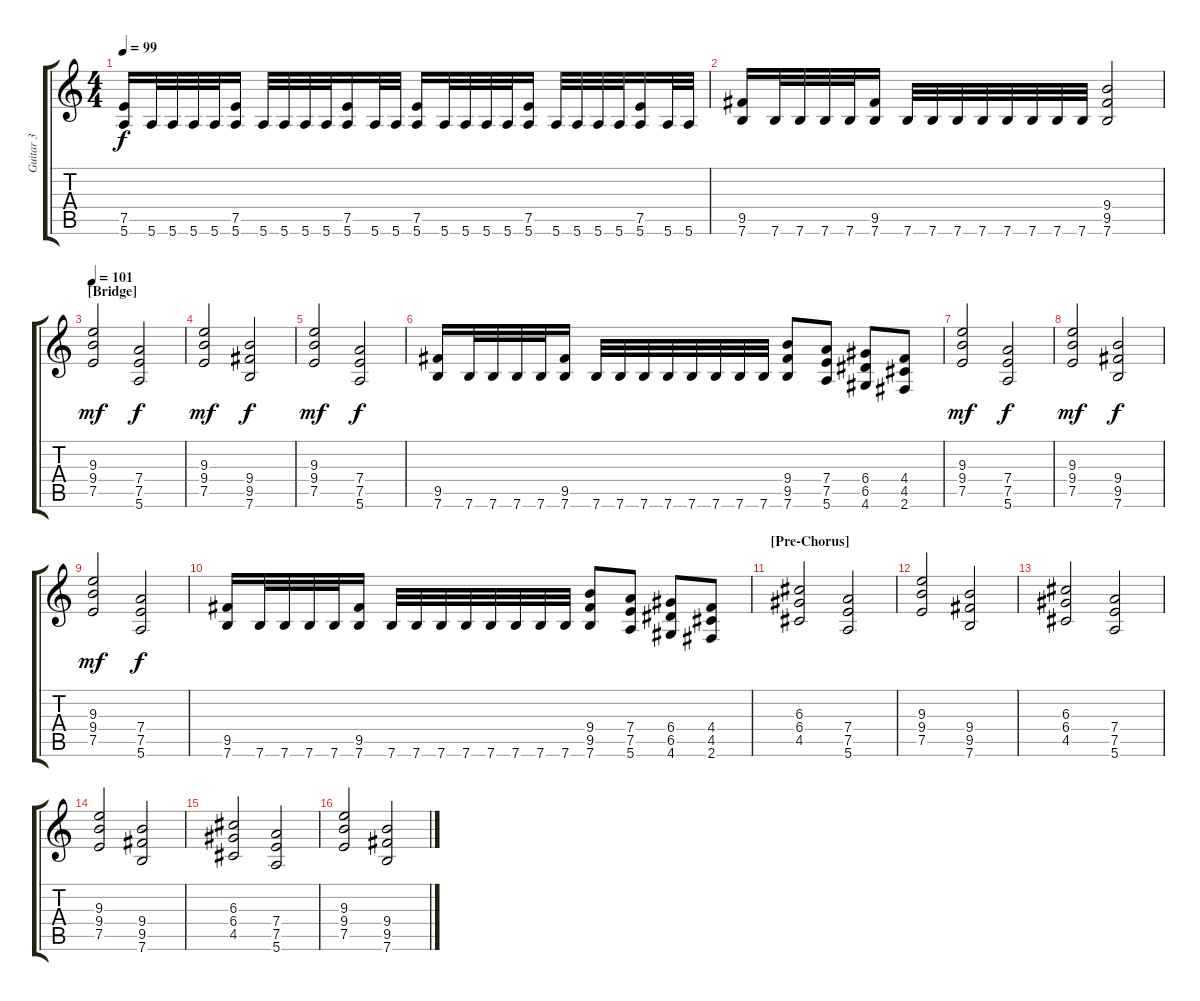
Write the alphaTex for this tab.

\track ("Guitar 3" "Guitar 3") {instrument distortionguitar}
\staff {score tabs}
\tuning (E4 B3 G3 D3 A2 E2) {hide}
\ts (4 4)
\tempo 99
\clef g2
\ks c
(7.5 5.6).16{dy f} 5.6.32 5.6.32 5.6.32 5.6.32 (7.5 5.6).16 5.6.32 5.6.32 5.6.32 5.6.32 (7.5 5.6).16 5.6.32 5.6.32 (7.5 5.6).16 5.6.32 5.6.32 5.6.32 5.6.32 (7.5 5.6).16 5.6.32 5.6.32 5.6.32 5.6.32 (7.5 5.6).16 5.6.32 5.6.32 |
(9.5 7.6).16 7.6.32 7.6.32 7.6.32 7.6.32 (9.5 7.6).16 7.6.32 7.6.32 7.6.32 7.6.32 7.6.32 7.6.32 7.6.32 7.6.32 (9.4 9.5 7.6).2 |
\section ("" "[Bridge]")
\tempo 101
(9.3 9.4 7.5).2{dy mf} (7.4 7.5 5.6).2{dy f} |
(9.3 9.4 7.5).2{dy mf} (9.4 9.5 7.6).2{dy f} |
(9.3 9.4 7.5).2{dy mf} (7.4 7.5 5.6).2{dy f} |
(9.5 7.6).16 7.6.32 7.6.32 7.6.32 7.6.32 (9.5 7.6).16 7.6.32 7.6.32 7.6.32 7.6.32 7.6.32 7.6.32 7.6.32 7.6.32 (9.4 9.5 7.6).8 (7.4 7.5 5.6).8 (6.4 6.5 4.6).8 (4.4 4.5 2.6).8 |
(9.3 9.4 7.5).2{dy mf} (7.4 7.5 5.6).2{dy f} |
(9.3 9.4 7.5).2{dy mf} (9.4 9.5 7.6).2{dy f} |
(9.3 9.4 7.5).2{dy mf} (7.4 7.5 5.6).2{dy f} |
(9.5 7.6).16 7.6.32 7.6.32 7.6.32 7.6.32 (9.5 7.6).16 7.6.32 7.6.32 7.6.32 7.6.32 7.6.32 7.6.32 7.6.32 7.6.32 (9.4 9.5 7.6).8 (7.4 7.5 5.6).8 (6.4 6.5 4.6).8 (4.4 4.5 2.6).8 |
\section ("" "[Pre-Chorus]")
(6.3 6.4 4.5).2 (7.4 7.5 5.6).2 |
(9.3 9.4 7.5).2 (9.4 9.5 7.6).2 |
(6.3 6.4 4.5).2 (7.4 7.5 5.6).2 |
(9.3 9.4 7.5).2 (9.4 9.5 7.6).2 |
(6.3 6.4 4.5).2 (7.4 7.5 5.6).2 |
(9.3 9.4 7.5).2 (9.4 9.5 7.6).2
